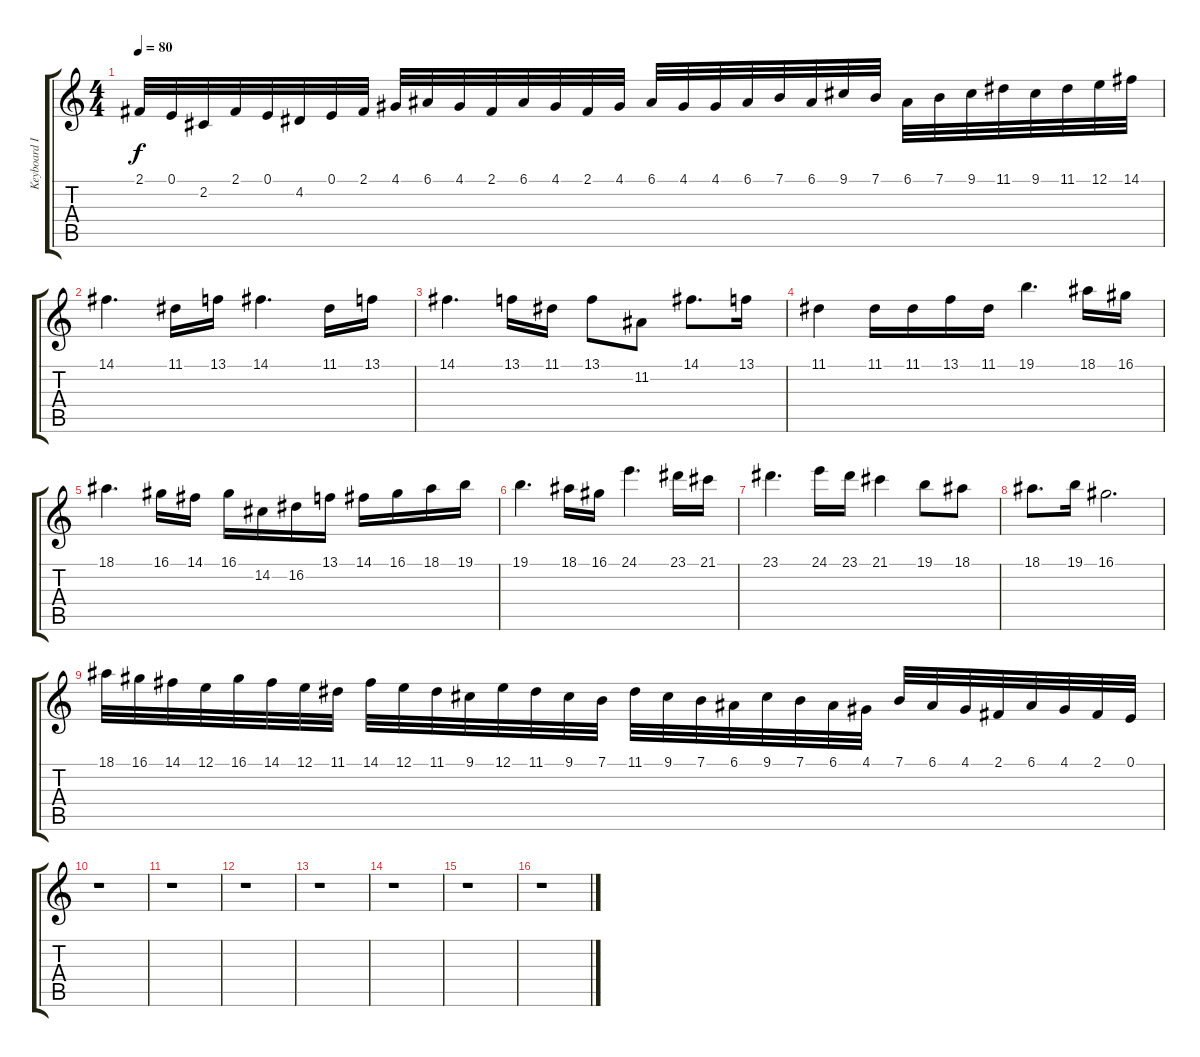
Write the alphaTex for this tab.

\track ("Keyboard III" "Keyboard I") {instrument lead2sawtooth}
\staff {score tabs}
\tuning (E4 B3 G3 D3 A2 E2) {hide}
\ts (4 4)
\tempo 80
\clef g2
\ks c
2.1.32{dy f} 0.1.32 2.2.32 2.1.32 0.1.32 4.2.32 0.1.32 2.1.32 4.1.32 6.1.32 4.1.32 2.1.32 6.1.32 4.1.32 2.1.32 4.1.32 6.1.32 4.1.32 4.1.32 6.1.32 7.1.32 6.1.32 9.1.32 7.1.32 6.1.32 7.1.32 9.1.32 11.1.32 9.1.32 11.1.32 12.1.32 14.1.32 |
14.1.4{d} 11.1.16 13.1.16 14.1.4{d} 11.1.16 13.1.16 |
14.1.4{d} 13.1.16 11.1.16 13.1.8 11.2.8 14.1.8{d} 13.1.16 |
11.1.4 11.1.16 11.1.16 13.1.16 11.1.16 19.1.4{d} 18.1.16 16.1.16 |
18.1.4{d} 16.1.16 14.1.16 16.1.16 14.2.16 16.2.16 13.1.16 14.1.16 16.1.16 18.1.16 19.1.16 |
19.1.4{d} 18.1.16 16.1.16 24.1.4{d} 23.1.16 21.1.16 |
23.1.4{d} 24.1.16 23.1.16 21.1.4 19.1.8 18.1.8 |
18.1.8{d} 19.1.16 16.1.2{d} |
18.1.32 16.1.32 14.1.32 12.1.32 16.1.32 14.1.32 12.1.32 11.1.32 14.1.32 12.1.32 11.1.32 9.1.32 12.1.32 11.1.32 9.1.32 7.1.32 11.1.32 9.1.32 7.1.32 6.1.32 9.1.32 7.1.32 6.1.32 4.1.32 7.1.32 6.1.32 4.1.32 2.1.32 6.1.32 4.1.32 2.1.32 0.1.32 |
r.1 |
r.1 |
r.1 |
r.1 |
r.1 |
r.1 |
r.1
